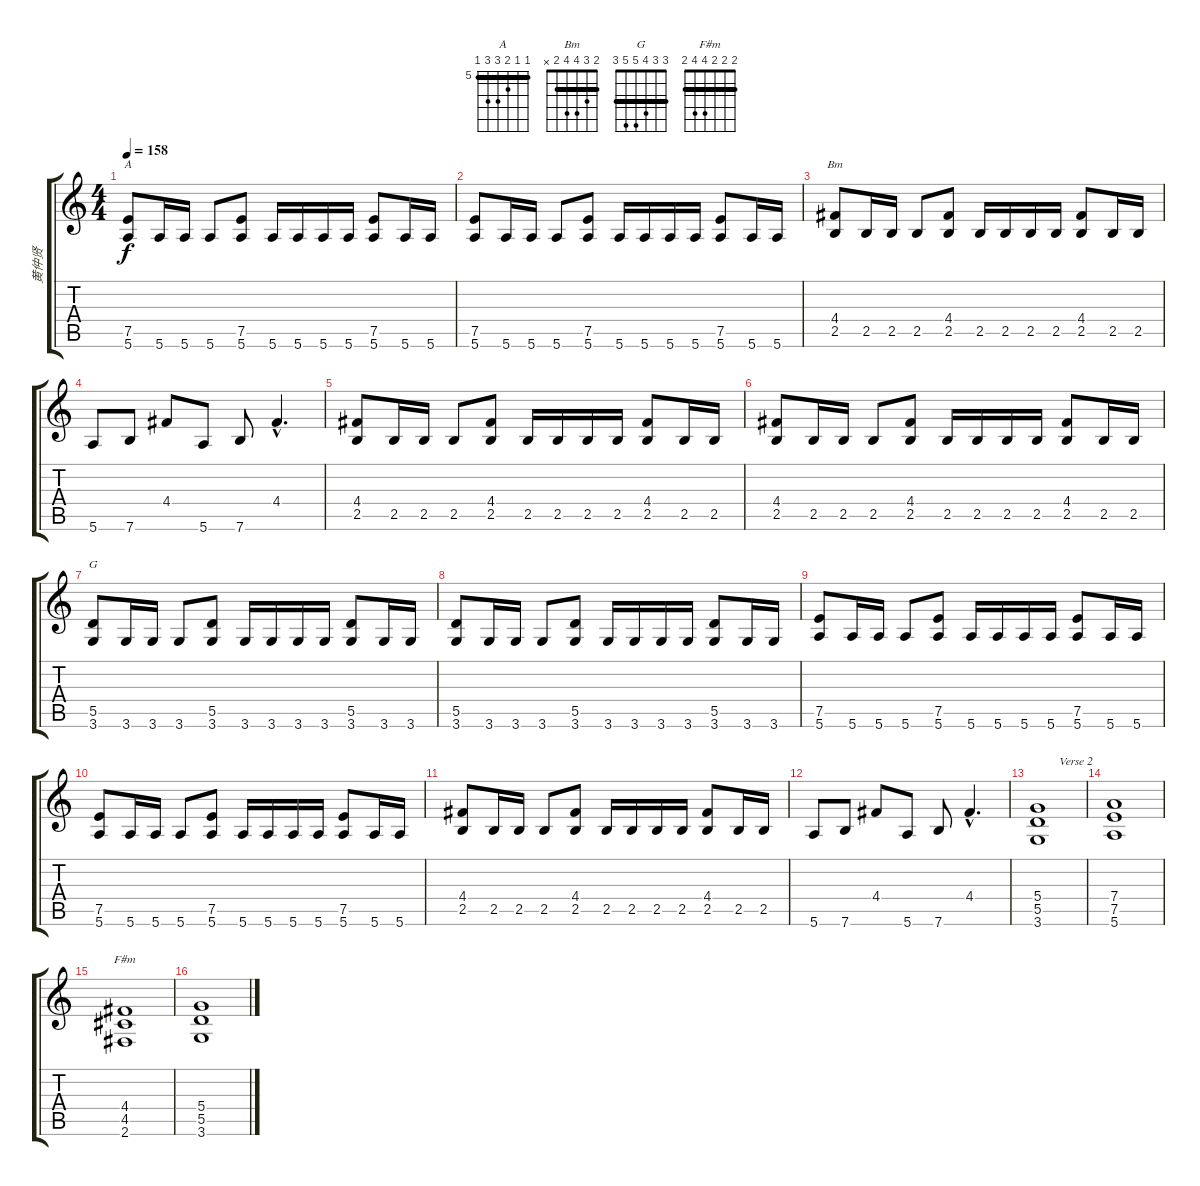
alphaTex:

\track ("黄仲贤" "黄仲贤") {instrument overdrivenguitar}
\staff {score tabs}
\tuning (E4 B3 G3 D3 A2 E2) {hide}
\chord ("A" 5 5 6 7 7 5) {firstfret 5 barre 5}
\chord ("Bm" 2 3 4 4 2 x) {barre 2}
\chord ("G" 3 3 4 5 5 3) {barre 3}
\chord ("F#m" 2 2 2 4 4 2) {barre 2}
\ts (4 4)
\tempo 158
\clef g2
\ks c
(7.5 5.6).8{ch "A" dy f} 5.6.16 5.6.16 5.6.8 (7.5 5.6).8 5.6.16 5.6.16 5.6.16 5.6.16 (7.5 5.6).8 5.6.16 5.6.16 |
(7.5 5.6).8 5.6.16 5.6.16 5.6.8 (7.5 5.6).8 5.6.16 5.6.16 5.6.16 5.6.16 (7.5 5.6).8 5.6.16 5.6.16 |
(4.4 2.5).8{ch "Bm"} 2.5.16 2.5.16 2.5.8 (4.4 2.5).8 2.5.16 2.5.16 2.5.16 2.5.16 (4.4 2.5).8 2.5.16 2.5.16 |
5.6.8 7.6.8 4.4.8 5.6.8 7.6.8 4.4{hac}.4{d} |
(4.4 2.5).8 2.5.16 2.5.16 2.5.8 (4.4 2.5).8 2.5.16 2.5.16 2.5.16 2.5.16 (4.4 2.5).8 2.5.16 2.5.16 |
(4.4 2.5).8 2.5.16 2.5.16 2.5.8 (4.4 2.5).8 2.5.16 2.5.16 2.5.16 2.5.16 (4.4 2.5).8 2.5.16 2.5.16 |
(5.5 3.6).8{ch "G"} 3.6.16 3.6.16 3.6.8 (5.5 3.6).8 3.6.16 3.6.16 3.6.16 3.6.16 (5.5 3.6).8 3.6.16 3.6.16 |
(5.5 3.6).8 3.6.16 3.6.16 3.6.8 (5.5 3.6).8 3.6.16 3.6.16 3.6.16 3.6.16 (5.5 3.6).8 3.6.16 3.6.16 |
(7.5 5.6).8 5.6.16 5.6.16 5.6.8 (7.5 5.6).8 5.6.16 5.6.16 5.6.16 5.6.16 (7.5 5.6).8 5.6.16 5.6.16 |
(7.5 5.6).8 5.6.16 5.6.16 5.6.8 (7.5 5.6).8 5.6.16 5.6.16 5.6.16 5.6.16 (7.5 5.6).8 5.6.16 5.6.16 |
(4.4 2.5).8 2.5.16 2.5.16 2.5.8 (4.4 2.5).8 2.5.16 2.5.16 2.5.16 2.5.16 (4.4 2.5).8 2.5.16 2.5.16 |
5.6.8 7.6.8 4.4.8 5.6.8 7.6.8 4.4{hac}.4{d} |
(5.4 5.5 3.6).1{txt "       Verse 2"} |
(7.4 7.5 5.6).1 |
(4.4 4.5 2.6).1{ch "F#m"} |
(5.4 5.5 3.6).1
